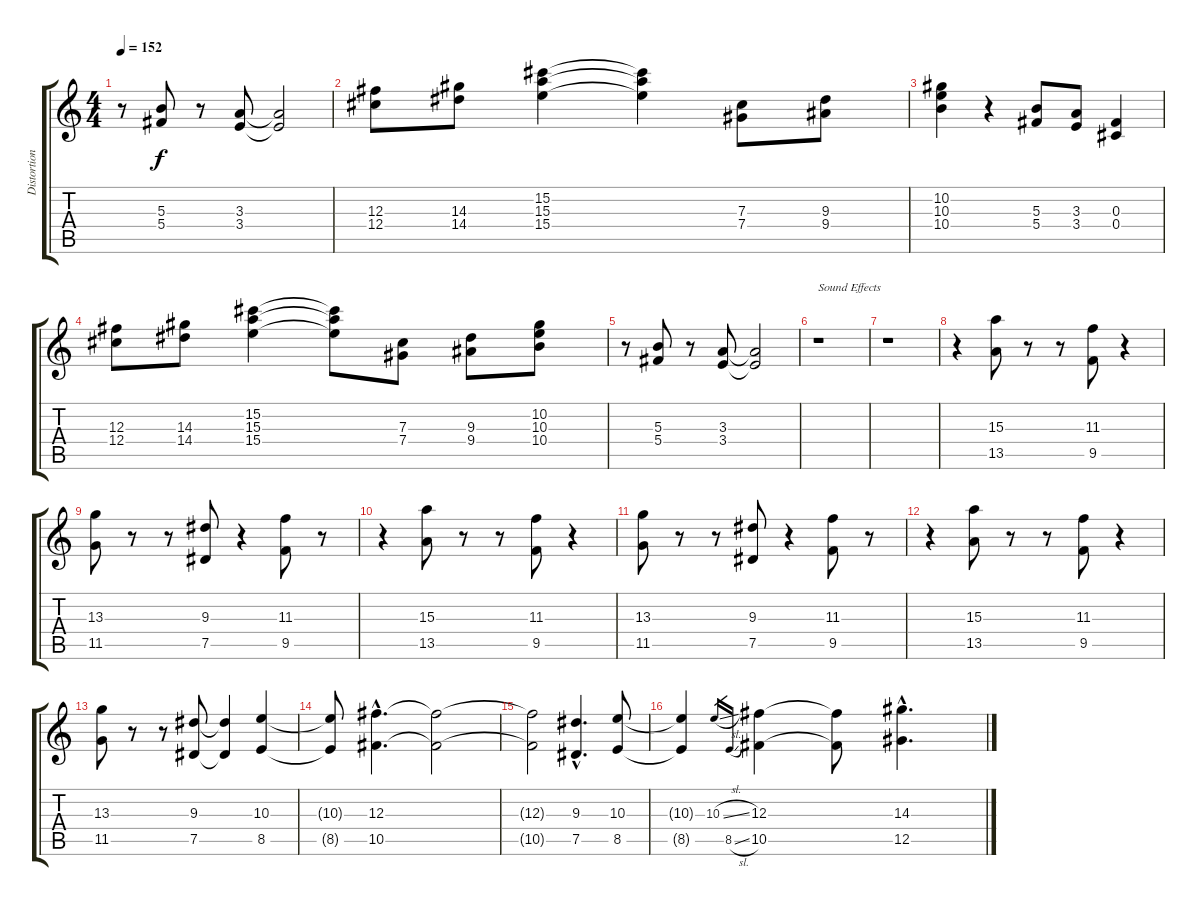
\track ("Distortion Guitar 1" "Distortion") {instrument distortionguitar}
\staff {score tabs}
\tuning (Eb4 Bb3 Gb3 Db3 Ab2 Eb2) {hide}
\ts (4 4)
\tempo 152
\clef g2
\ks c
r.8{dy f} (5.3 5.4).8 r.8 (3.3 3.4).8 (3.3{t} 3.4{t}).2 |
(12.3 12.4).8 (14.3 14.4).8 (15.2 15.3 15.4).4 (15.2{t} 15.3{t} 15.4{t}).4 (7.3 7.4).8 (9.3 9.4).8 |
(10.2 10.3 10.4).4 r.4 (5.3 5.4).8 (3.3 3.4).8 (0.3 0.4).4 |
(12.3 12.4).8 (14.3 14.4).8 (15.2 15.3 15.4).4 (15.2{t} 15.3{t} 15.4{t}).8 (7.3 7.4).8 (9.3 9.4).8 (10.2 10.3 10.4).8 |
r.8 (5.3 5.4).8 r.8 (3.3 3.4).8 (3.3{t} 3.4{t}).2 |
r.1{txt "Sound Effects"} |
r.1 |
r.4 (15.3 13.5).8 r.8 r.8 (11.3 9.5).8 r.4 |
(13.3 11.5).8 r.8 r.8 (9.3 7.5).8 r.4 (11.3 9.5).8 r.8 |
r.4 (15.3 13.5).8 r.8 r.8 (11.3 9.5).8 r.4 |
(13.3 11.5).8 r.8 r.8 (9.3 7.5).8 r.4 (11.3 9.5).8 r.8 |
r.4 (15.3 13.5).8 r.8 r.8 (11.3 9.5).8 r.4 |
(13.3 11.5).8 r.8 r.8 (9.3 7.5).8 (9.3{t} 7.5{t}).4 (10.3 8.5).4 |
(10.3{t} 8.5{t}).8 (12.3{hac} 10.5{hac}).4{d} (12.3{t} 10.5{t}).2 |
(12.3{t} 10.5{t}).2 (9.3{hac} 7.5{hac}).4{d} (10.3 8.5).8 |
(10.3{t} 8.5{t}).4 10.3{sl}.16{gr} 8.5{sl}.16{gr} (12.3 10.5).4 (12.3{t} 10.5{t}).8 (14.3{hac} 12.5{hac}).4{d}
